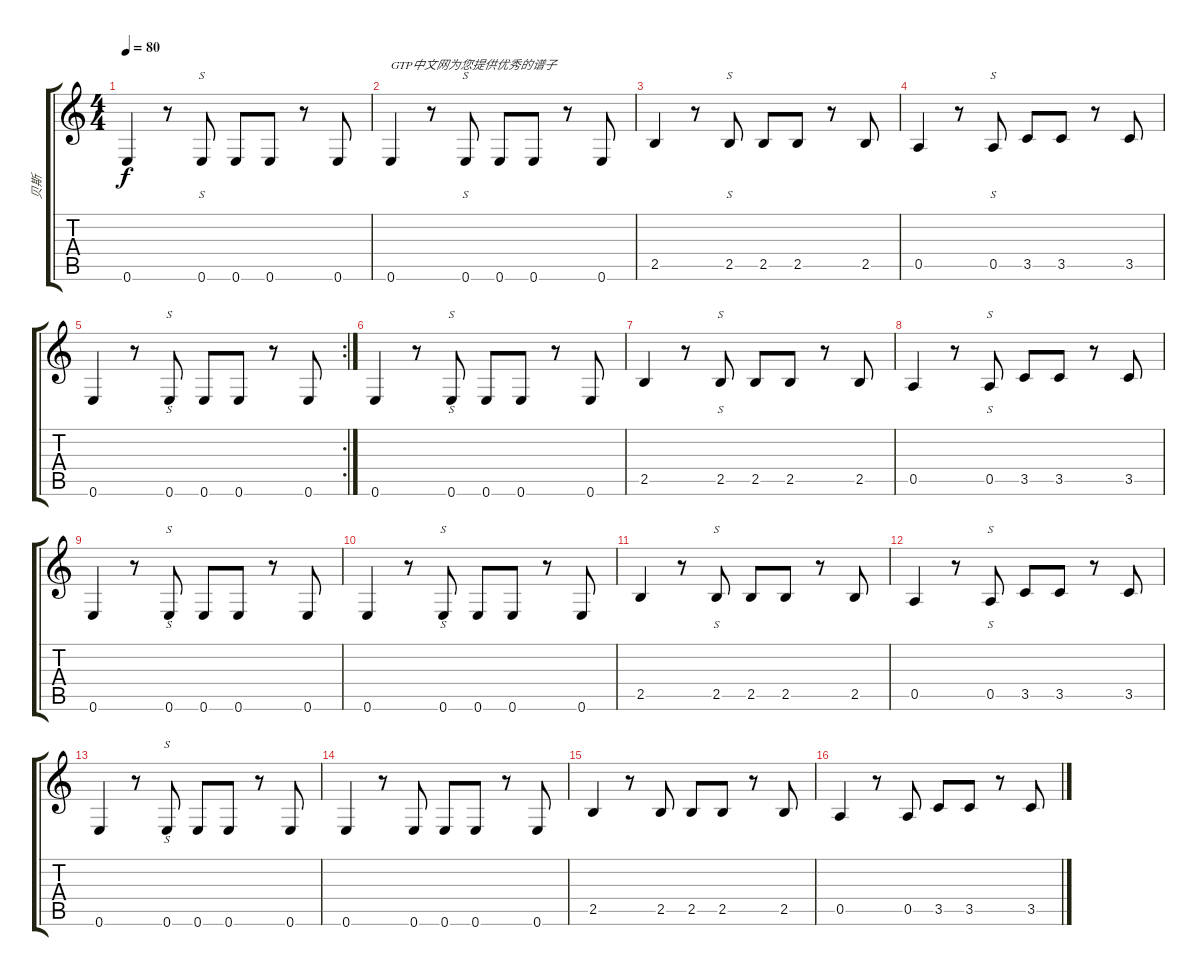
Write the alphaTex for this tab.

\track ("贝斯" "贝斯") {instrument electricbassfinger}
\staff {score tabs}
\tuning (E4 B3 G3 D3 A2 E2) {hide}
\ts (4 4)
\tempo 80
\clef g2
\ks c
0.6.4{dy f} r.8 0.6.8{s} 0.6.8 0.6.8 r.8 0.6.8 |
0.6.4{txt "GTP中文网为您提供优秀的谱子"} r.8 0.6.8{s} 0.6.8 0.6.8 r.8 0.6.8 |
2.5.4 r.8 2.5.8{s} 2.5.8 2.5.8 r.8 2.5.8 |
0.5.4 r.8 0.5.8{s} 3.5.8 3.5.8 r.8 3.5.8 |
\rc 2
0.6.4 r.8 0.6.8{s} 0.6.8 0.6.8 r.8 0.6.8 |
0.6.4 r.8 0.6.8{s} 0.6.8 0.6.8 r.8 0.6.8 |
2.5.4 r.8 2.5.8{s} 2.5.8 2.5.8 r.8 2.5.8 |
0.5.4 r.8 0.5.8{s} 3.5.8 3.5.8 r.8 3.5.8 |
0.6.4 r.8 0.6.8{s} 0.6.8 0.6.8 r.8 0.6.8 |
0.6.4 r.8 0.6.8{s} 0.6.8 0.6.8 r.8 0.6.8 |
2.5.4 r.8 2.5.8{s} 2.5.8 2.5.8 r.8 2.5.8 |
0.5.4 r.8 0.5.8{s} 3.5.8 3.5.8 r.8 3.5.8 |
0.6.4 r.8 0.6.8{s} 0.6.8 0.6.8 r.8 0.6.8 |
0.6.4 r.8 0.6.8 0.6.8 0.6.8 r.8 0.6.8 |
2.5.4 r.8 2.5.8 2.5.8 2.5.8 r.8 2.5.8 |
0.5.4 r.8 0.5.8 3.5.8 3.5.8 r.8 3.5.8
